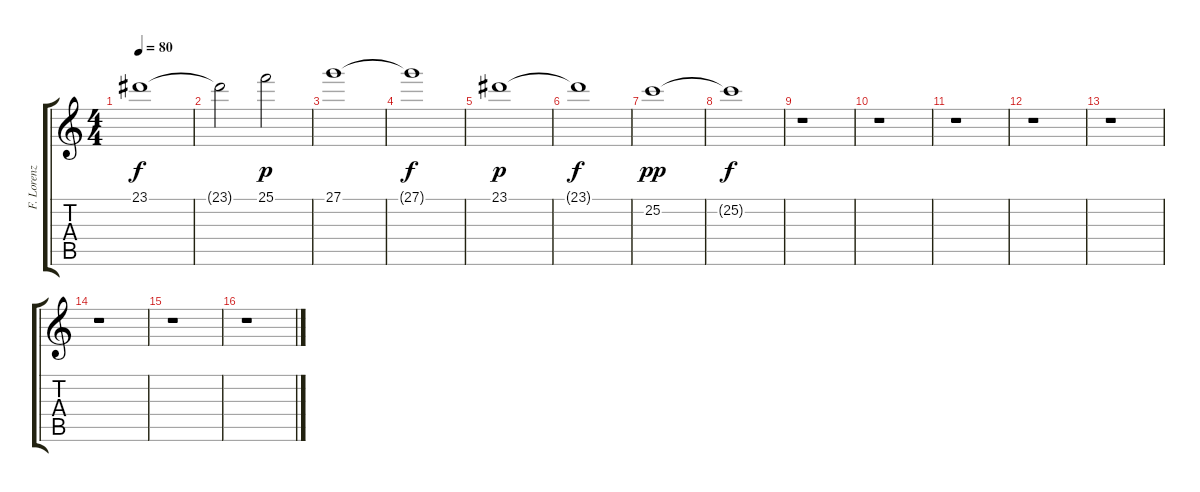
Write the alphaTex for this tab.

\track ("F. Lorenz" "F. Lorenz") {instrument electricgrandpiano}
\staff {score tabs}
\tuning (E4 B3 G3 D3 A2 E2) {hide}
\ts (4 4)
\tempo 80
\clef g2
\ks c
23.1{t}.1{dy f} |
23.1{t}.2 25.1.2{dy p} |
27.1.1 |
27.1{t}.1{dy f} |
23.1.1{dy p} |
23.1{t}.1{dy f} |
25.2.1{dy pp} |
25.2{t}.1{dy f} |
r.1 |
r.1 |
r.1 |
r.1 |
r.1 |
r.1 |
r.1 |
r.1
